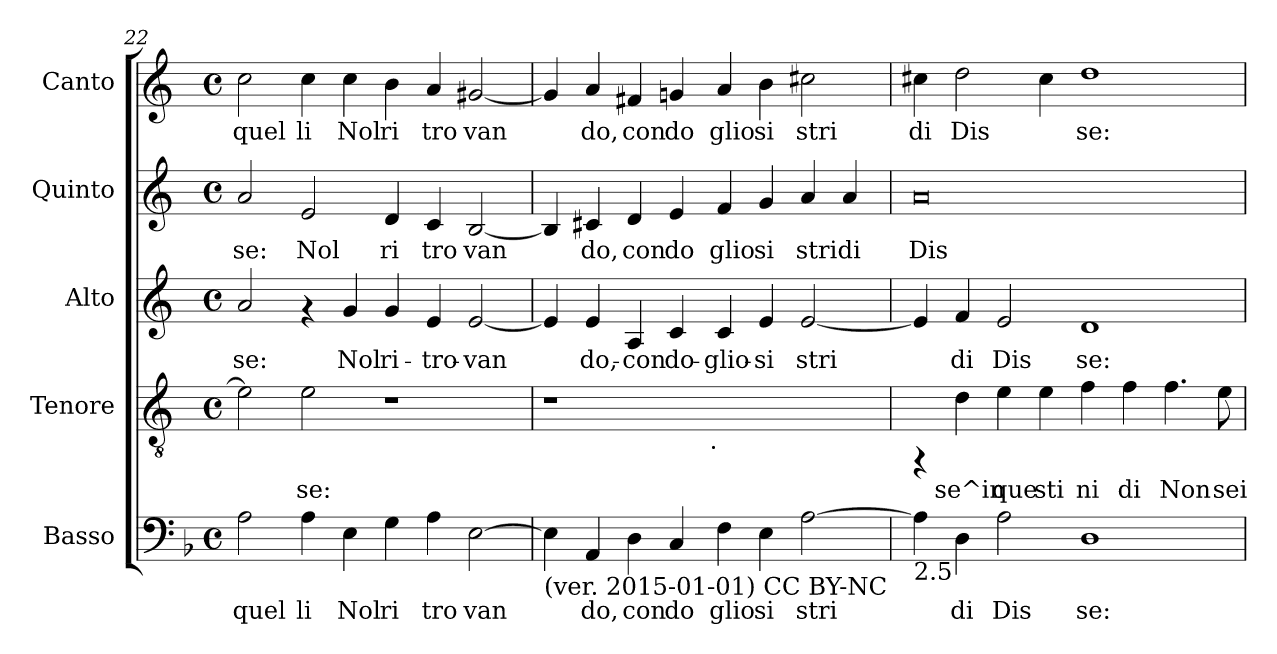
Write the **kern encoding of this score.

**kern	**text	**kern	**text	**kern	**text	**kern	**text	**kern	**text
*part5	*part5	*part4	*part4	*part3	*part3	*part2	*part2	*part1	*part1
*staff5	*staff5	*staff4	*staff4	*staff3	*staff3	*staff2	*staff2	*staff1	*staff1
*I"Basso	*	*I"Tenore	*	*I"Alto	*	*I"Quinto	*	*I"Canto	*
*clefF4	*	*clefGv2	*	*clefG2	*	*clefG2	*	*clefG2	*
*	*	*ITrd-3c-5	*	*ITrd-3c-5	*	*ITrd-3c-5	*	*ITrd-3c-5	*
*k[b-]	*	*k[b-]	*	*k[b-]	*	*k[b-]	*	*k[b-]	*
*F:	*	*F:	*	*F:	*	*F:	*	*F:	*
*M4/4	*	*M4/4	*	*M4/4	*	*M4/4	*	*M4/4	*
*met(c)	*	*met(c)	*	*met(c)	*	*met(c)	*	*met(c)	*
=22	=22	=22	=22	=22	=22	=22	=22	=22	=22
!	!LO:LY:b:cj	!	!LO:LY:b:cj	!	!LO:LY:b:cj	!	!LO:LY:b:cj	!	!LO:LY:b:cj
2A\	quel	2a\]	.	2dd/	-se:	2dd/	se:	2ff\	quel
!	!LO:LY:b:cj	!	!LO:LY:b:cj	!	!	!	!LO:LY:b:cj	!	!LO:LY:b:cj
4A\	li	2a\	se:	4rf	.	2a/	Nol	4ff\	li
!	!LO:LY:b:cj	!	!	!	!LO:LY:b:cj	!	!	!	!LO:LY:b:cj
4E\	Nol	.	.	4cc/	Nol	.	.	4ff\	Nol
!	!LO:LY:b:cj	!	!	!	!LO:LY:b:cj	!	!LO:LY:b:cj	!	!LO:LY:b:cj
4G\	ri	1r	.	4cc/	ri-	4g/	ri	4ee\	ri
!	!LO:LY:b:cj	!	!	!	!LO:LY:b:cj	!	!LO:LY:b:cj	!	!LO:LY:b:cj
4A\	tro	.	.	4a/	-tro-	4f/	tro	4dd/	tro
!	!LO:LY:b:cj	!	!	!	!LO:LY:b:cj	!	!LO:LY:b:cj	!	!LO:LY:b:cj
[>2E\	van	.	.	[<2a/	-van-	[<2e/	van	[<2cc#X/	van
=23	=23	=23	=23	=23	=23	=23	=23	=23	=23
!LO:TX:b:t=(ver. 2015-01-01) CC BY-NC	!	!	!	!	!	!	!	!	!
!	!LO:LY:b:cj	!	!	!	!LO:LY:b:cj	!	!LO:LY:b:cj	!	!LO:LY:b:cj
*	*	*^	*	*	*	*	*	*	*
4E\]	.	1r	2ryy	.	4a/]	--	4e/]	.	4cc#/]	.
!	!LO:LY:b:cj	!	!	!	!	!LO:LY:b:cj	!	!LO:LY:b:cj	!	!LO:LY:b:cj
4AA/	do,	.	.	.	4a/	-do,-	4f#X/	do,	4dd/	do,
!	!LO:LY:b:cj	!	!	!	!	!LO:LY:b:cj	!	!LO:LY:b:cj	!	!LO:LY:b:cj
4D\	con	.	4ryy	.	4d/	-con	4g/	con	4bn/	con
!	!LO:LY:b:cj	!	!	!	!	!LO:LY:b:cj	!	!LO:LY:b:cj	!	!LO:LY:b:cj
4C/	do	.	8...ryy	.	4f/	do-	4a/	do	4cc/	do
!	!	!	!LO:TX:b:t=.	!	!	!	!	!	!	!
.	.	.	1ryy	.	.	.	.	.	.	.
!	!LO:LY:b:cj	!	!	!	!	!LO:LY:b:cj	!	!LO:LY:b:cj	!	!LO:LY:b:cj
4F\	glio	1ryy	.	.	4f/	-glio-	4b-/	glio	4dd/	glio
!	!LO:LY:b:cj	!	!	!	!	!LO:LY:b:cj	!	!LO:LY:b:cj	!	!LO:LY:b:cj
4E\	si	.	.	.	4a/	-si	4cc/	si	4ee\	si
!	!LO:LY:b:cj	!	!	!	!	!LO:LY:b:cj	!	!LO:LY:b:cj	!	!LO:LY:b:cj
[>2A\	stri	.	.	.	[>2a/	stri-	4dd/	stri	2ff#X\	stri
!	!	!	!	!	!	!	!	!LO:LY:b:cj	!	!
.	.	.	.	.	.	.	4dd/	di	.	.
.	.	.	64ryy	.	.	.	.	.	.	.
!!LO:PB:g=z
=24	=24	=24	=24	=24	=24	=24	=24	=24	=24	=24
!LO:TX:b:t=2.5	!	!	!	!	!	!	!	!	!	!
!	!LO:LY:b:cj	!	!	!	!	!LO:LY:b:cj	!	!LO:LY:b:cj	!	!LO:LY:b:cj
*	*	*v	*v	*	*	*	*	*	*	*
4A\]	.	4rFF	.	4a/]	--	0dd	Dis-	4ff#X\	di
!	!LO:LY:b:cj	!	!LO:LY:b:cj	!	!LO:LY:b:cj	!	!	!	!LO:LY:b:cj
4D\	di	4g\	se^in	4b-/	-di	.	.	2gg\	Dis
!	!LO:LY:b:cj	!	!LO:LY:b:cj	!	!LO:LY:b:cj	!	!	!	!
2A\	Dis	4a\	que	2a/	Dis	.	.	.	.
!	!	!	!LO:LY:b:cj	!	!	!	!	!	!LO:LY:b:cj
.	.	4a\	sti	.	.	.	.	4ff#\	.
!	!LO:LY:b:cj	!	!LO:LY:b:cj	!	!LO:LY:b:cj	!	!	!	!LO:LY:b:cj
1D	se:	4b-\	ni	1g	se:	.	.	1gg	se:
!	!	!	!LO:LY:b:cj	!	!	!	!	!	!
.	.	4b-\	di	.	.	.	.	.	.
!	!	!	!LO:LY:b:cj	!	!	!	!	!	!
.	.	4.b-\	Non	.	.	.	.	.	.
!	!	!	!LO:LY:b:cj	!	!	!	!	!	!
.	.	8a\	sei	.	.	.	.	.	.
=	=	=	=	=	=	=	=	=	=
*-	*-	*-	*-	*-	*-	*-	*-	*-	*-
